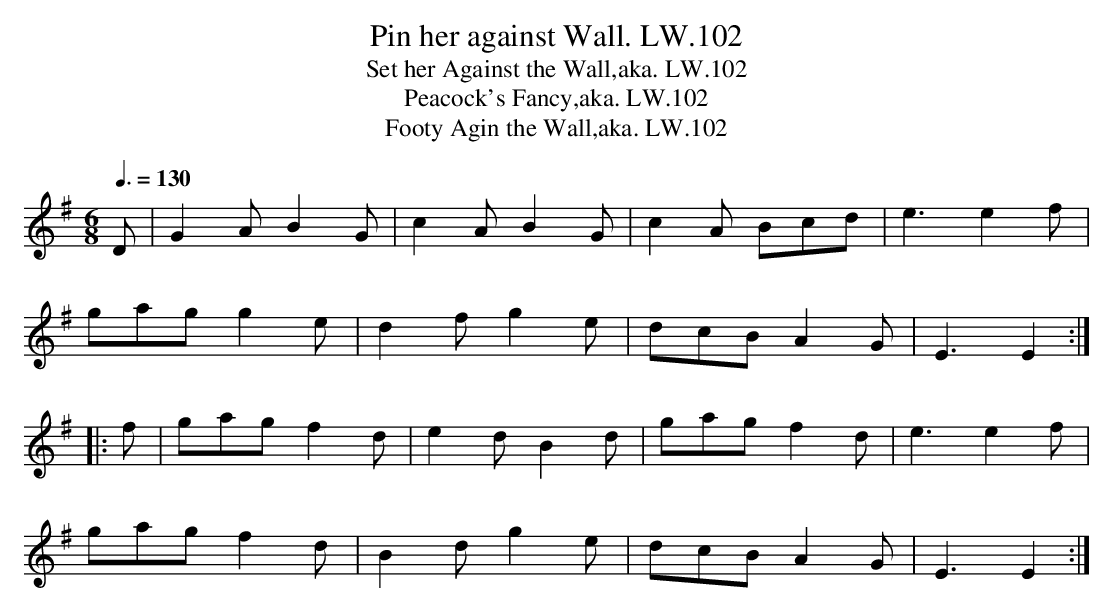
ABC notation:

X:1
T:Pin her against Wall. LW.102
T:Set her Against the Wall,aka. LW.102
T:Peacock's Fancy,aka. LW.102
T:Footy Agin the Wall,aka. LW.102
M:6/8
L:1/8
Q:3/8=130
K:G
D | G2A B2G | c2A B2G | c2A Bcd | e3 e2f |
gag g2e | d2f g2e | dcB A2G | E3E2:|
|:f | gag f2d | e2d B2d | gag f2d | e3 e2f |
gag f2d | B2d g2e | dcB A2G | E3E2:|
